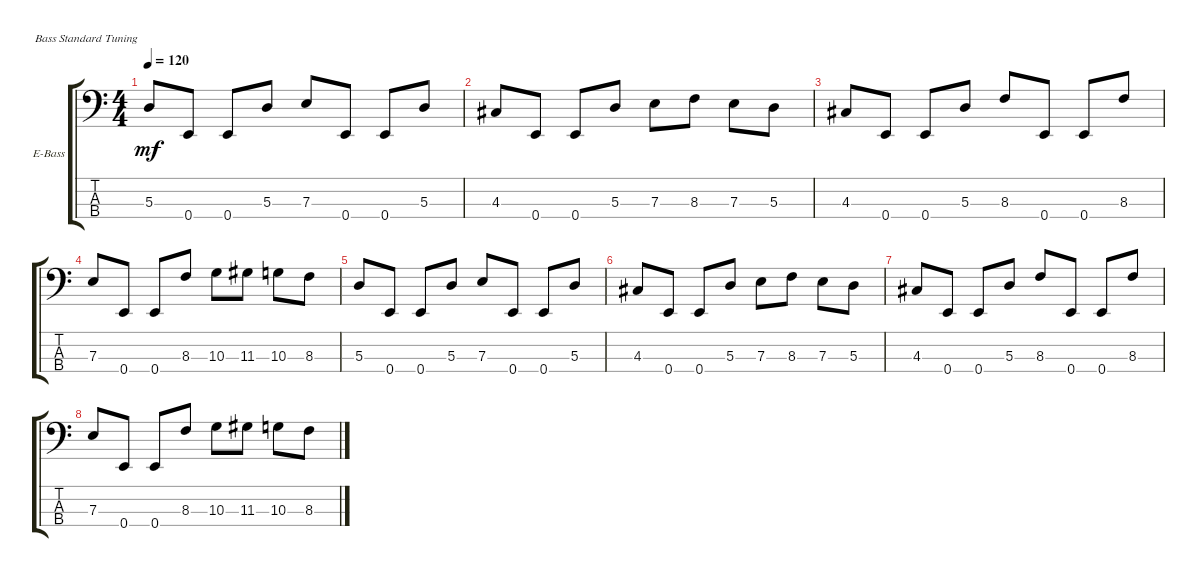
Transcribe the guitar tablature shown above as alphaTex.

\defaultSystemsLayout 4
\bracketExtendMode groupsimilarinstruments
\firstSystemTrackNameOrientation horizontal
\otherSystemsTrackNameOrientation horizontal
\track ("Electric Bass" "E-Bass") {instrument electricbassfinger}
\staff {score tabs}
\tuning (G2 D2 A1 E1)
\ts (4 4)
\tempo 120
\clef f4
\ks c
5.3.8{dy mf instrument electricbassfinger} 0.4.8 0.4.8 5.3.8 7.3.8 0.4.8 0.4.8 5.3.8 |
4.3.8 0.4.8 0.4.8 5.3.8 7.3.8 8.3.8 7.3.8 5.3.8 |
4.3.8 0.4.8 0.4.8 5.3.8 8.3.8 0.4.8 0.4.8 8.3.8 |
7.3.8 0.4.8 0.4.8 8.3.8 10.3.8 11.3.8 10.3.8 8.3.8 |
5.3.8 0.4.8 0.4.8 5.3.8 7.3.8 0.4.8 0.4.8 5.3.8 |
4.3.8 0.4.8 0.4.8 5.3.8 7.3.8 8.3.8 7.3.8 5.3.8 |
4.3.8 0.4.8 0.4.8 5.3.8 8.3.8 0.4.8 0.4.8 8.3.8 |
7.3.8 0.4.8 0.4.8 8.3.8 10.3.8 11.3.8 10.3.8 8.3.8
